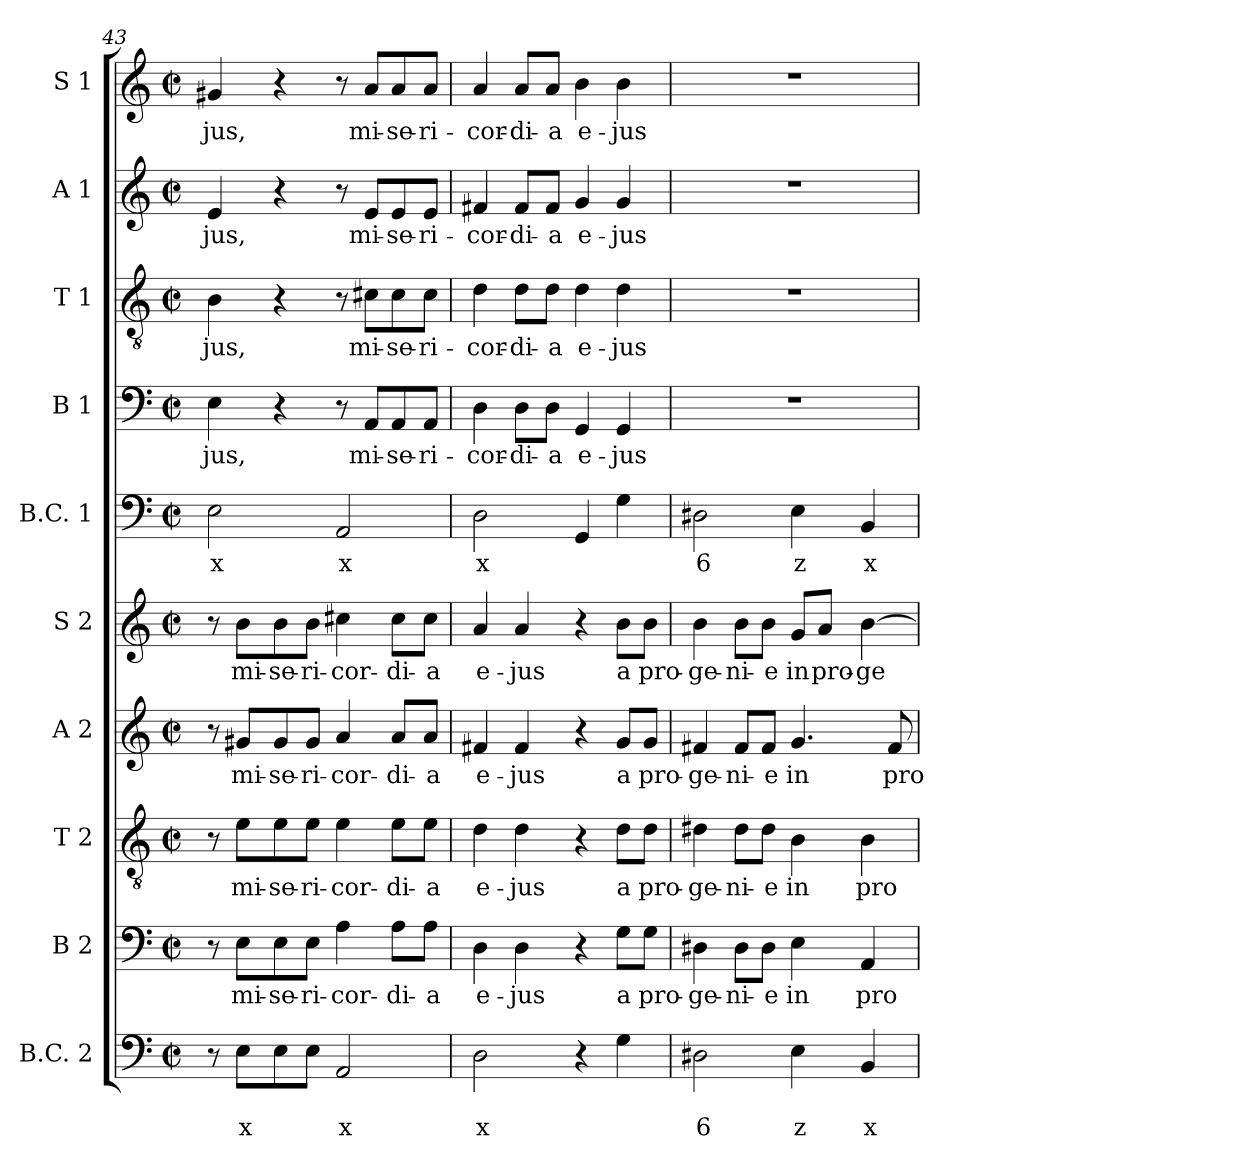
**kern	**text	**text	**kern	**text	**kern	**text	**kern	**text	**kern	**text	**kern	**text	**kern	**text	**kern	**text	**kern	**text	**kern	**text
*part10	*part10	*part10	*part9	*part9	*part8	*part8	*part7	*part7	*part6	*part6	*part5	*part5	*part4	*part4	*part3	*part3	*part2	*part2	*part1	*part1
*staff10	*staff10	*staff10	*staff9	*staff9	*staff8	*staff8	*staff7	*staff7	*staff6	*staff6	*staff5	*staff5	*staff4	*staff4	*staff3	*staff3	*staff2	*staff2	*staff1	*staff1
*I"B.C. 2	*	*	*I"B 2	*	*I"T 2	*	*I"A 2	*	*I"S 2	*	*I"B.C. 1	*	*I"B 1	*	*I"T 1	*	*I"A 1	*	*I"S 1	*
*I'BC2	*	*	*I'B2	*	*I'T2	*	*I'A2	*	*I'S2	*	*I'BC1	*	*I'B1	*	*I'T1	*	*I'A1	*	*I'S1	*
!!LO:PB:g=z
*clefF4	*	*	*clefF4	*	*clefGv2	*	*clefG2	*	*clefG2	*	*clefF4	*	*clefF4	*	*clefGv2	*	*clefG2	*	*clefG2	*
*k[]	*	*	*k[]	*	*k[]	*	*k[]	*	*k[]	*	*k[]	*	*k[]	*	*k[]	*	*k[]	*	*k[]	*
*C:	*	*	*C:	*	*C:	*	*C:	*	*C:	*	*C:	*	*C:	*	*C:	*	*C:	*	*C:	*
*M2/2	*	*	*M2/2	*	*M2/2	*	*M2/2	*	*M2/2	*	*M2/2	*	*M2/2	*	*M2/2	*	*M2/2	*	*M2/2	*
*met(c|)	*	*	*met(c|)	*	*met(c|)	*	*met(c|)	*	*met(c|)	*	*met(c|)	*	*met(c|)	*	*met(c|)	*	*met(c|)	*	*met(c|)	*
=43	=43	=43	=43	=43	=43	=43	=43	=43	=43	=43	=43	=43	=43	=43	=43	=43	=43	=43	=43	=43
!	!	!	!	!	!	!	!	!	!	!	!	!LO:LY:b	!	!	!	!	!	!	!	!
!	!	!	!	!	!	!	!	!	!	!	!	!	!	!LO:LY:b	!	!	!	!	!	!
!	!	!	!	!	!	!	!	!	!	!	!	!	!	!	!	!LO:LY:b	!	!	!	!
!	!	!	!	!	!	!	!	!	!	!	!	!	!	!	!	!	!	!LO:LY:b	!	!
!	!	!	!	!	!	!	!	!	!	!	!	!	!	!	!	!	!	!	!	!LO:LY:b
8r	.	.	8r	.	8r	.	8r	.	8r	.	2E\	x	4E\	-jus,	4B\	-jus,	4e/	-jus,	4g#X/	-jus,
!	!	!LO:LY:b	!	!	!	!	!	!	!	!	!	!	!	!	!	!	!	!	!	!
!	!	!	!	!LO:LY:b	!	!	!	!	!	!	!	!	!	!	!	!	!	!	!	!
!	!	!	!	!	!	!LO:LY:b	!	!	!	!	!	!	!	!	!	!	!	!	!	!
!	!	!	!	!	!	!	!	!LO:LY:b	!	!	!	!	!	!	!	!	!	!	!	!
!	!	!	!	!	!	!	!	!	!	!LO:LY:b	!	!	!	!	!	!	!	!	!	!
8E\L	.	x	8E\L	mi-	8e\L	mi-	8g#X/L	mi-	8b\L	mi-	.	.	.	.	.	.	.	.	.	.
!	!	!	!	!LO:LY:b	!	!	!	!	!	!	!	!	!	!	!	!	!	!	!	!
!	!	!	!	!	!	!LO:LY:b	!	!	!	!	!	!	!	!	!	!	!	!	!	!
!	!	!	!	!	!	!	!	!LO:LY:b	!	!	!	!	!	!	!	!	!	!	!	!
!	!	!	!	!	!	!	!	!	!	!LO:LY:b	!	!	!	!	!	!	!	!	!	!
8E\	.	.	8E\	-se-	8e\	-se-	8g#/	-se-	8b\	-se-	.	.	4r	.	4r	.	4r	.	4r	.
!	!	!	!	!LO:LY:b	!	!	!	!	!	!	!	!	!	!	!	!	!	!	!	!
!	!	!	!	!	!	!LO:LY:b	!	!	!	!	!	!	!	!	!	!	!	!	!	!
!	!	!	!	!	!	!	!	!LO:LY:b	!	!	!	!	!	!	!	!	!	!	!	!
!	!	!	!	!	!	!	!	!	!	!LO:LY:b	!	!	!	!	!	!	!	!	!	!
8E\J	.	.	8E\J	-ri-	8e\J	-ri-	8g#/J	-ri-	8b\J	-ri-	.	.	.	.	.	.	.	.	.	.
!	!	!LO:LY:b	!	!	!	!	!	!	!	!	!	!	!	!	!	!	!	!	!	!
!	!	!	!	!LO:LY:b	!	!	!	!	!	!	!	!	!	!	!	!	!	!	!	!
!	!	!	!	!	!	!LO:LY:b	!	!	!	!	!	!	!	!	!	!	!	!	!	!
!	!	!	!	!	!	!	!	!LO:LY:b	!	!	!	!	!	!	!	!	!	!	!	!
!	!	!	!	!	!	!	!	!	!	!LO:LY:b	!	!	!	!	!	!	!	!	!	!
!	!	!	!	!	!	!	!	!	!	!	!	!LO:LY:b	!	!	!	!	!	!	!	!
2AA/	.	x	4A\	-cor-	4e\	-cor-	4a/	-cor-	4cc#X\	-cor-	2AA/	x	8r	.	8r	.	8r	.	8r	.
!	!	!	!	!	!	!	!	!	!	!	!	!	!	!LO:LY:b	!	!	!	!	!	!
!	!	!	!	!	!	!	!	!	!	!	!	!	!	!	!	!LO:LY:b	!	!	!	!
!	!	!	!	!	!	!	!	!	!	!	!	!	!	!	!	!	!	!LO:LY:b	!	!
!	!	!	!	!	!	!	!	!	!	!	!	!	!	!	!	!	!	!	!	!LO:LY:b
.	.	.	.	.	.	.	.	.	.	.	.	.	8AA/L	mi-	8c#X\L	mi-	8e/L	mi-	8a/L	mi-
!	!	!	!	!LO:LY:b	!	!	!	!	!	!	!	!	!	!	!	!	!	!	!	!
!	!	!	!	!	!	!LO:LY:b	!	!	!	!	!	!	!	!	!	!	!	!	!	!
!	!	!	!	!	!	!	!	!LO:LY:b	!	!	!	!	!	!	!	!	!	!	!	!
!	!	!	!	!	!	!	!	!	!	!LO:LY:b	!	!	!	!	!	!	!	!	!	!
!	!	!	!	!	!	!	!	!	!	!	!	!	!	!LO:LY:b	!	!	!	!	!	!
!	!	!	!	!	!	!	!	!	!	!	!	!	!	!	!	!LO:LY:b	!	!	!	!
!	!	!	!	!	!	!	!	!	!	!	!	!	!	!	!	!	!	!LO:LY:b	!	!
!	!	!	!	!	!	!	!	!	!	!	!	!	!	!	!	!	!	!	!	!LO:LY:b
.	.	.	8A\L	-di-	8e\L	-di-	8a/L	-di-	8cc#\L	-di-	.	.	8AA/	-se-	8c#\	-se-	8e/	-se-	8a/	-se-
!	!	!	!	!LO:LY:b	!	!	!	!	!	!	!	!	!	!	!	!	!	!	!	!
!	!	!	!	!	!	!LO:LY:b	!	!	!	!	!	!	!	!	!	!	!	!	!	!
!	!	!	!	!	!	!	!	!LO:LY:b	!	!	!	!	!	!	!	!	!	!	!	!
!	!	!	!	!	!	!	!	!	!	!LO:LY:b	!	!	!	!	!	!	!	!	!	!
!	!	!	!	!	!	!	!	!	!	!	!	!	!	!LO:LY:b	!	!	!	!	!	!
!	!	!	!	!	!	!	!	!	!	!	!	!	!	!	!	!LO:LY:b	!	!	!	!
!	!	!	!	!	!	!	!	!	!	!	!	!	!	!	!	!	!	!LO:LY:b	!	!
!	!	!	!	!	!	!	!	!	!	!	!	!	!	!	!	!	!	!	!	!LO:LY:b
.	.	.	8A\J	-a	8e\J	-a	8a/J	-a	8cc#\J	-a	.	.	8AA/J	-ri-	8c#\J	-ri-	8e/J	-ri-	8a/J	-ri-
=44	=44	=44	=44	=44	=44	=44	=44	=44	=44	=44	=44	=44	=44	=44	=44	=44	=44	=44	=44	=44
!	!	!LO:LY:b	!	!	!	!	!	!	!	!	!	!	!	!	!	!	!	!	!	!
!	!	!	!	!LO:LY:b	!	!	!	!	!	!	!	!	!	!	!	!	!	!	!	!
!	!	!	!	!	!	!LO:LY:b	!	!	!	!	!	!	!	!	!	!	!	!	!	!
!	!	!	!	!	!	!	!	!LO:LY:b	!	!	!	!	!	!	!	!	!	!	!	!
!	!	!	!	!	!	!	!	!	!	!LO:LY:b	!	!	!	!	!	!	!	!	!	!
!	!	!	!	!	!	!	!	!	!	!	!	!LO:LY:b	!	!	!	!	!	!	!	!
!	!	!	!	!	!	!	!	!	!	!	!	!	!	!LO:LY:b	!	!	!	!	!	!
!	!	!	!	!	!	!	!	!	!	!	!	!	!	!	!	!LO:LY:b	!	!	!	!
!	!	!	!	!	!	!	!	!	!	!	!	!	!	!	!	!	!	!LO:LY:b	!	!
!	!	!	!	!	!	!	!	!	!	!	!	!	!	!	!	!	!	!	!	!LO:LY:b
2D\	.	x	4D\	e-	4d\	e-	4f#X/	e-	4a/	e-	2D\	x	4D\	-cor-	4d\	-cor-	4f#X/	-cor-	4a/	-cor-
!	!	!	!	!LO:LY:b	!	!	!	!	!	!	!	!	!	!	!	!	!	!	!	!
!	!	!	!	!	!	!LO:LY:b	!	!	!	!	!	!	!	!	!	!	!	!	!	!
!	!	!	!	!	!	!	!	!LO:LY:b	!	!	!	!	!	!	!	!	!	!	!	!
!	!	!	!	!	!	!	!	!	!	!LO:LY:b	!	!	!	!	!	!	!	!	!	!
!	!	!	!	!	!	!	!	!	!	!	!	!	!	!LO:LY:b	!	!	!	!	!	!
!	!	!	!	!	!	!	!	!	!	!	!	!	!	!	!	!LO:LY:b	!	!	!	!
!	!	!	!	!	!	!	!	!	!	!	!	!	!	!	!	!	!	!LO:LY:b	!	!
!	!	!	!	!	!	!	!	!	!	!	!	!	!	!	!	!	!	!	!	!LO:LY:b
.	.	.	4D\	-jus	4d\	-jus	4f#/	-jus	4a/	-jus	.	.	8D\L	-di-	8d\L	-di-	8f#/L	-di-	8a/L	-di-
!	!	!	!	!	!	!	!	!	!	!	!	!	!	!LO:LY:b	!	!	!	!	!	!
!	!	!	!	!	!	!	!	!	!	!	!	!	!	!	!	!LO:LY:b	!	!	!	!
!	!	!	!	!	!	!	!	!	!	!	!	!	!	!	!	!	!	!LO:LY:b	!	!
!	!	!	!	!	!	!	!	!	!	!	!	!	!	!	!	!	!	!	!	!LO:LY:b
.	.	.	.	.	.	.	.	.	.	.	.	.	8D\J	-a	8d\J	-a	8f#/J	-a	8a/J	-a
!	!	!	!	!	!	!	!	!	!	!	!	!	!	!LO:LY:b	!	!	!	!	!	!
!	!	!	!	!	!	!	!	!	!	!	!	!	!	!	!	!LO:LY:b	!	!	!	!
!	!	!	!	!	!	!	!	!	!	!	!	!	!	!	!	!	!	!LO:LY:b	!	!
!	!	!	!	!	!	!	!	!	!	!	!	!	!	!	!	!	!	!	!	!LO:LY:b
4r	.	.	4r	.	4r	.	4r	.	4r	.	4GG/	.	4GG/	e-	4d\	e-	4g/	e-	4b\	e-
!	!	!	!	!LO:LY:b	!	!	!	!	!	!	!	!	!	!	!	!	!	!	!	!
!	!	!	!	!	!	!LO:LY:b	!	!	!	!	!	!	!	!	!	!	!	!	!	!
!	!	!	!	!	!	!	!	!LO:LY:b	!	!	!	!	!	!	!	!	!	!	!	!
!	!	!	!	!	!	!	!	!	!	!LO:LY:b	!	!	!	!	!	!	!	!	!	!
!	!	!	!	!	!	!	!	!	!	!	!	!	!	!LO:LY:b	!	!	!	!	!	!
!	!	!	!	!	!	!	!	!	!	!	!	!	!	!	!	!LO:LY:b	!	!	!	!
!	!	!	!	!	!	!	!	!	!	!	!	!	!	!	!	!	!	!LO:LY:b	!	!
!	!	!	!	!	!	!	!	!	!	!	!	!	!	!	!	!	!	!	!	!LO:LY:b
4G\	.	.	8G\L	a	8d\L	a	8g/L	a	8b\L	a	4G\	.	4GG/	-jus	4d\	-jus	4g/	-jus	4b\	-jus
!	!	!	!	!LO:LY:b	!	!	!	!	!	!	!	!	!	!	!	!	!	!	!	!
!	!	!	!	!	!	!LO:LY:b	!	!	!	!	!	!	!	!	!	!	!	!	!	!
!	!	!	!	!	!	!	!	!LO:LY:b	!	!	!	!	!	!	!	!	!	!	!	!
!	!	!	!	!	!	!	!	!	!	!LO:LY:b	!	!	!	!	!	!	!	!	!	!
.	.	.	8G\J	pro-	8d\J	pro-	8g/J	pro-	8b\J	pro-	.	.	.	.	.	.	.	.	.	.
=45	=45	=45	=45	=45	=45	=45	=45	=45	=45	=45	=45	=45	=45	=45	=45	=45	=45	=45	=45	=45
!	!	!LO:LY:b	!	!	!	!	!	!	!	!	!	!	!	!	!	!	!	!	!	!
!	!	!	!	!LO:LY:b	!	!	!	!	!	!	!	!	!	!	!	!	!	!	!	!
!	!	!	!	!	!	!LO:LY:b	!	!	!	!	!	!	!	!	!	!	!	!	!	!
!	!	!	!	!	!	!	!	!LO:LY:b	!	!	!	!	!	!	!	!	!	!	!	!
!	!	!	!	!	!	!	!	!	!	!LO:LY:b	!	!	!	!	!	!	!	!	!	!
!	!	!	!	!	!	!	!	!	!	!	!	!LO:LY:b	!	!	!	!	!	!	!	!
2D#X\	.	6	4D#X\	-ge-	4d#X\	-ge-	4f#X/	-ge-	4b\	-ge-	2D#X\	6	1r	.	1r	.	1r	.	1r	.
!	!	!	!	!LO:LY:b	!	!	!	!	!	!	!	!	!	!	!	!	!	!	!	!
!	!	!	!	!	!	!LO:LY:b	!	!	!	!	!	!	!	!	!	!	!	!	!	!
!	!	!	!	!	!	!	!	!LO:LY:b	!	!	!	!	!	!	!	!	!	!	!	!
!	!	!	!	!	!	!	!	!	!	!LO:LY:b	!	!	!	!	!	!	!	!	!	!
.	.	.	8D#\L	-ni-	8d#\L	-ni-	8f#/L	-ni-	8b\L	-ni-	.	.	.	.	.	.	.	.	.	.
!	!	!	!	!LO:LY:b	!	!	!	!	!	!	!	!	!	!	!	!	!	!	!	!
!	!	!	!	!	!	!LO:LY:b	!	!	!	!	!	!	!	!	!	!	!	!	!	!
!	!	!	!	!	!	!	!	!LO:LY:b	!	!	!	!	!	!	!	!	!	!	!	!
!	!	!	!	!	!	!	!	!	!	!LO:LY:b	!	!	!	!	!	!	!	!	!	!
.	.	.	8D#\J	-e	8d#\J	-e	8f#/J	-e	8b\J	-e	.	.	.	.	.	.	.	.	.	.
!	!	!LO:LY:b	!	!	!	!	!	!	!	!	!	!	!	!	!	!	!	!	!	!
!	!	!	!	!LO:LY:b	!	!	!	!	!	!	!	!	!	!	!	!	!	!	!	!
!	!	!	!	!	!	!LO:LY:b	!	!	!	!	!	!	!	!	!	!	!	!	!	!
!	!	!	!	!	!	!	!	!LO:LY:b	!	!	!	!	!	!	!	!	!	!	!	!
!	!	!	!	!	!	!	!	!	!	!LO:LY:b	!	!	!	!	!	!	!	!	!	!
!	!	!	!	!	!	!	!	!	!	!	!	!LO:LY:b	!	!	!	!	!	!	!	!
4E\	.	z	4E\	in	4B\	in	4.g/	in	8g/L	in	4E\	z	.	.	.	.	.	.	.	.
!	!	!	!	!	!	!	!	!	!	!LO:LY:b	!	!	!	!	!	!	!	!	!	!
.	.	.	.	.	.	.	.	.	8a/J	pro-	.	.	.	.	.	.	.	.	.	.
!	!	!LO:LY:b	!	!	!	!	!	!	!	!	!	!	!	!	!	!	!	!	!	!
!	!	!	!	!LO:LY:b	!	!	!	!	!	!	!	!	!	!	!	!	!	!	!	!
!	!	!	!	!	!	!LO:LY:b	!	!	!	!	!	!	!	!	!	!	!	!	!	!
!	!	!	!	!	!	!	!	!	!	!LO:LY:b	!	!	!	!	!	!	!	!	!	!
!	!	!	!	!	!	!	!	!	!	!	!	!LO:LY:b	!	!	!	!	!	!	!	!
4BB/	.	x	4AA/	pro-	4B\	pro-	.	.	[4b\	-ge-	4BB/	x	.	.	.	.	.	.	.	.
!	!	!	!	!	!	!	!	!LO:LY:b	!	!	!	!	!	!	!	!	!	!	!	!
.	.	.	.	.	.	.	8f#/	pro-	.	.	.	.	.	.	.	.	.	.	.	.
=	=	=	=	=	=	=	=	=	=	=	=	=	=	=	=	=	=	=	=	=
*-	*-	*-	*-	*-	*-	*-	*-	*-	*-	*-	*-	*-	*-	*-	*-	*-	*-	*-	*-	*-
